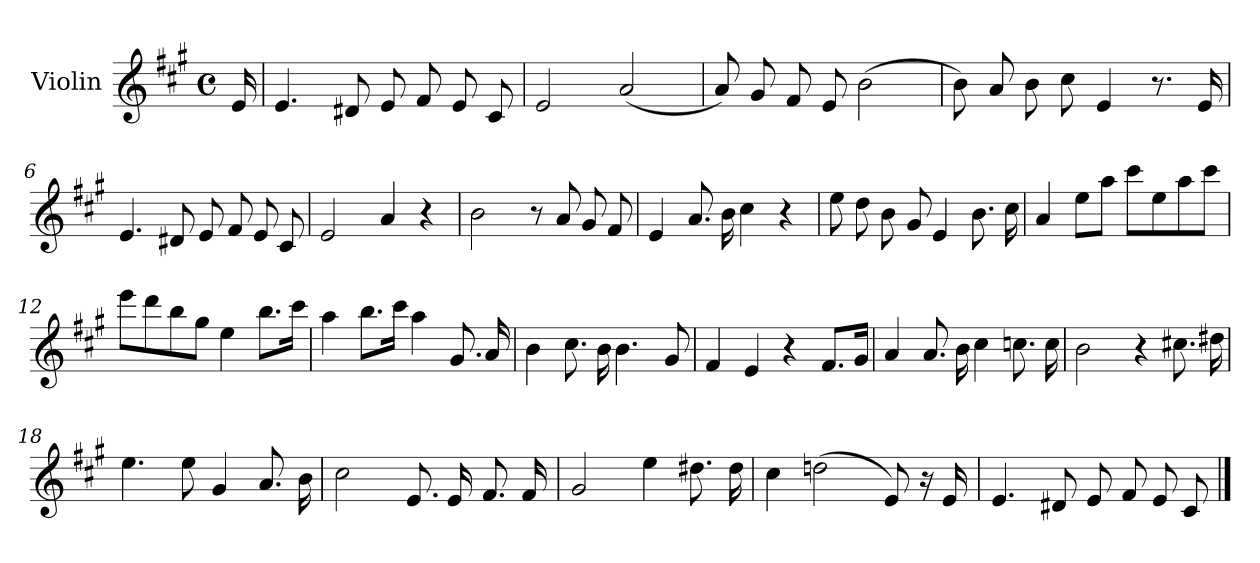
**kern	**dynam
*part1	*part1
*staff1	*staff1
*I"Violin	*
*I'Vln.	*
*clefG2	*
*k[f#c#g#]	*
*M4/4	*
*met(c)	*
=1	=1
16e	Andantino
=2	=2
4.e	.
8d#X	.
8e	.
8f#	.
8e	.
8c#	.
=3	=3
2e	.
(2a	.
=4	=4
8a)	.
8g#	.
8f#	.
8e	.
(2b	.
=5	=5
8b)	.
8a	.
8b	.
8cc#	.
4e	.
8.r	.
16e	.
!!LO:LB:g=z
=6	=6
4.e	.
8d#X	.
8e	.
8f#	.
8e	.
8c#	.
=7	=7
2e	.
4a	.
4r	.
=8	=8
2b	.
8r	.
8a	.
8g#	.
8f#	.
=9	=9
4e	.
8.a	.
16b	.
4cc#	.
4r	.
=10	=10
8ee	.
8dd	.
8b	.
8g#	.
4e	.
8.b	.
16cc#	.
!!LO:LB:g=z
=11	=11
4a	.
8eeL	.
8aaJ	.
8ccc#L	.
8ee	.
8aa	.
8ccc#J	.
=12	=12
8eeeL	.
8ddd	.
8bb	.
8gg#J	.
4ee	.
8.bbL	.
16ccc#Jk	.
=13	=13
4aa	.
8.bbL	.
16ccc#Jk	.
4aa	.
8.g#	.
16a	.
=14	=14
4b	.
8.cc#	.
16b	.
4.b	.
8g#	.
!!LO:LB:g=z
=15	=15
4f#	.
4e	.
4r	.
8.f#L	.
16g#Jk	.
=16	=16
4a	.
8.a	.
16b	.
4cc#	.
8.ccn	.
16cc	.
=17	=17
2b	.
4r	.
8.cc#X	.
16dd#X	.
=18	=18
4.ee	.
8ee	.
4g#	.
8.a	.
16b	.
=19	=19
2cc#	.
8.e	.
16e	.
8.f#	.
16f#	.
!!LO:LB:g=z
=20	=20
2g#	.
4ee	.
8.dd#X	.
16dd#	.
=21	=21
4cc#	.
(2ddn	.
8e)	.
16r	.
16e	.
=22	=22
4.e	.
8d#X	.
8e	.
8f#	.
8e	.
8c#	.
==	==
*-	*-
